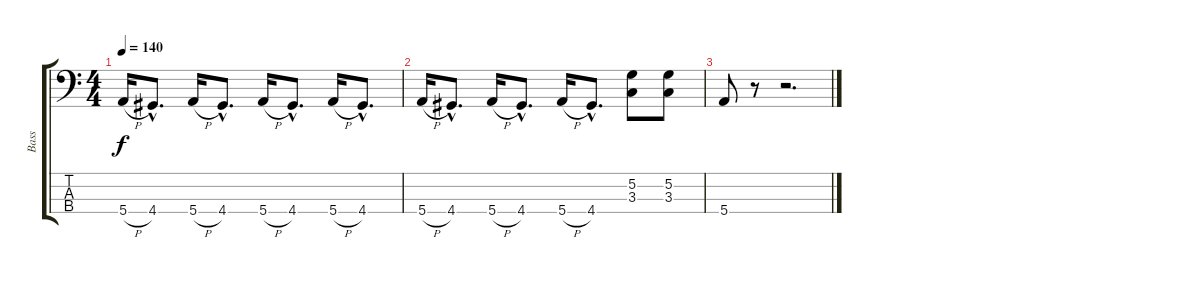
\track ("Bass" "Bass") {instrument electricbassfinger}
\staff {score tabs}
\tuning (G2 D2 A1 E1) {hide}
\ts (4 4)
\tempo 140
\clef f4
\ks c
5.4{h}.16{dy f} 4.4{hac}.8{d} 5.4{h}.16 4.4{hac}.8{d} 5.4{h}.16 4.4{hac}.8{d} 5.4{h}.16 4.4{hac}.8{d} |
5.4{h}.16 4.4{hac}.8{d} 5.4{h}.16 4.4{hac}.8{d} 5.4{h}.16 4.4{hac}.8{d} (5.2 3.3).8 (5.2 3.3).8 |
5.4.8 r.8 r.2{d}
